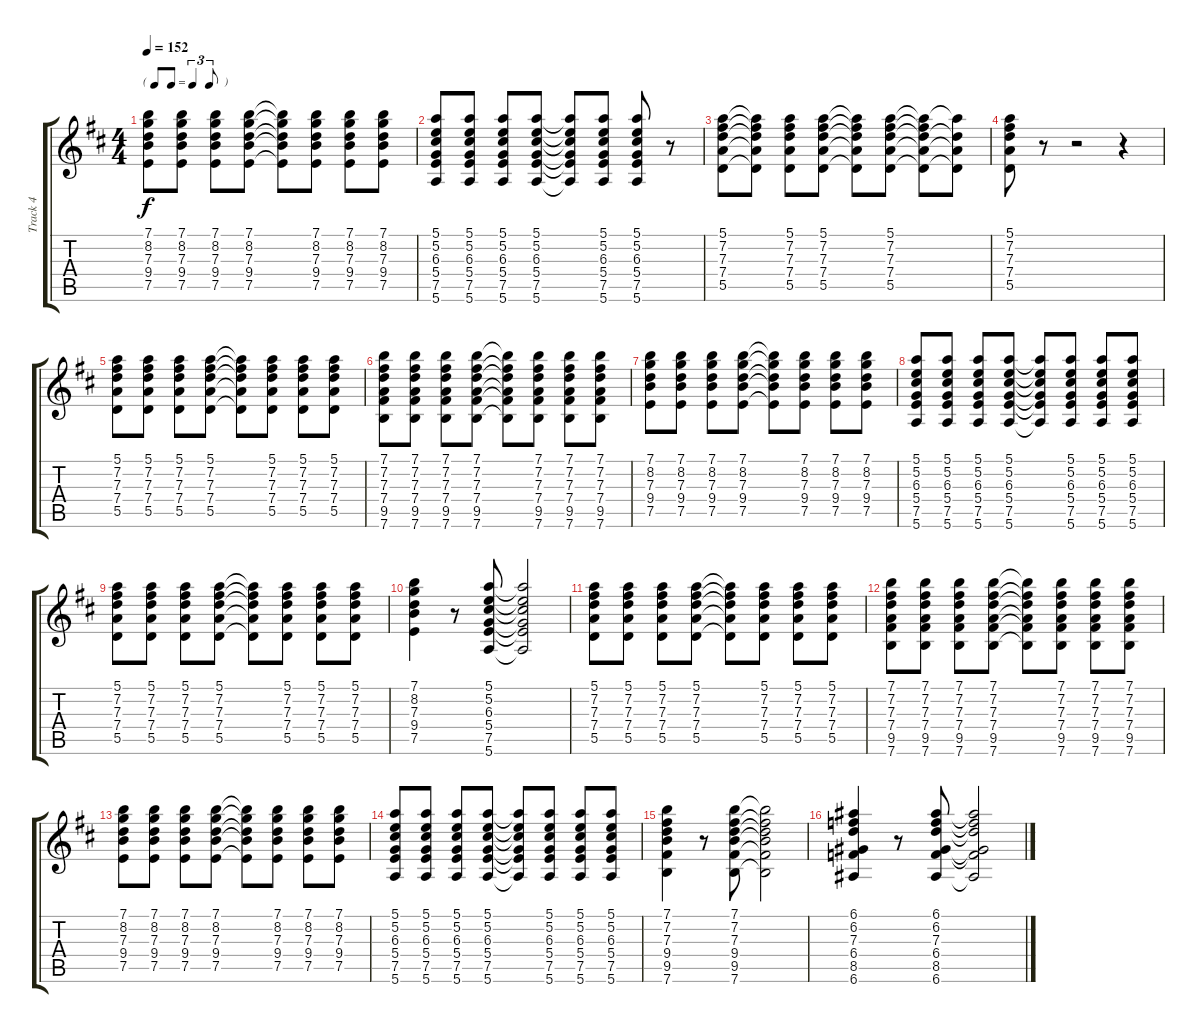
\track ("Track 4" "Track 4") {instrument electricguitarjazz}
\staff {score tabs}
\tuning (E4 B3 G3 D3 A2 E2) {hide}
\ts (4 4)
\tf triplet8th
\tempo 152
\clef g2
\ks d
(7.1 8.2 7.3 9.4 7.5).8{dy f} (7.1 8.2 7.3 9.4 7.5).8 (7.1 8.2 7.3 9.4 7.5).8 (7.1 8.2 7.3 9.4 7.5).8 (7.1{t} 8.2{t} 7.3{t} 9.4{t} 7.5{t}).8 (7.1 8.2 7.3 9.4 7.5).8 (7.1 8.2 7.3 9.4 7.5).8 (7.1 8.2 7.3 9.4 7.5).8 |
(5.1 5.2 6.3 5.4 7.5 5.6).8 (5.1 5.2 6.3 5.4 7.5 5.6).8 (5.1 5.2 6.3 5.4 7.5 5.6).8 (5.1 5.2 6.3 5.4 7.5 5.6).8 (5.1{t} 5.2{t} 6.3{t} 5.4{t} 7.5{t} 5.6{t}).8 (5.1 5.2 6.3 5.4 7.5 5.6).8 (5.1 5.2 6.3 5.4 7.5 5.6).8 r.8 |
(5.1 7.2 7.3 7.4 5.5).8 (5.1{t} 7.2{t} 7.3{t} 7.4{t} 5.5{t}).8 (5.1 7.2 7.3 7.4 5.5).8 (5.1 7.2 7.3 7.4 5.5).8 (5.1{t} 7.2{t} 7.3{t} 7.4{t} 5.5{t}).8 (5.1 7.2 7.3 7.4 5.5).8 (5.1{t} 7.2{t} 7.3{t} 7.4{t} 5.5{t}).8 (5.1{t} 7.3{t} 7.4{t} 5.5{t}).8 |
(5.1 7.2 7.3 7.4 5.5).8 r.8 r.2 r.4 |
(5.1 7.2 7.3 7.4 5.5).8 (5.1 7.2 7.3 7.4 5.5).8 (5.1 7.2 7.3 7.4 5.5).8 (5.1 7.2 7.3 7.4 5.5).8 (5.1{t} 7.2{t} 7.3{t} 7.4{t} 5.5{t}).8 (5.1 7.2 7.3 7.4 5.5).8 (5.1 7.2 7.3 7.4 5.5).8 (5.1 7.2 7.3 7.4 5.5).8 |
(7.1 7.2 7.3 7.4 9.5 7.6).8 (7.1 7.2 7.3 7.4 9.5 7.6).8 (7.1 7.2 7.3 7.4 9.5 7.6).8 (7.1 7.2 7.3 7.4 9.5 7.6).8 (7.1{t} 7.2{t} 7.3{t} 7.4{t} 9.5{t} 7.6{t}).8 (7.1 7.2 7.3 7.4 9.5 7.6).8 (7.1 7.2 7.3 7.4 9.5 7.6).8 (7.1 7.2 7.3 7.4 9.5 7.6).8 |
(7.1 8.2 7.3 9.4 7.5).8 (7.1 8.2 7.3 9.4 7.5).8 (7.1 8.2 7.3 9.4 7.5).8 (7.1 8.2 7.3 9.4 7.5).8 (7.1{t} 8.2{t} 7.3{t} 9.4{t} 7.5{t}).8 (7.1 8.2 7.3 9.4 7.5).8 (7.1 8.2 7.3 9.4 7.5).8 (7.1 8.2 7.3 9.4 7.5).8 |
(5.1 5.2 6.3 5.4 7.5 5.6).8 (5.1 5.2 6.3 5.4 7.5 5.6).8 (5.1 5.2 6.3 5.4 7.5 5.6).8 (5.1 5.2 6.3 5.4 7.5 5.6).8 (5.1{t} 5.2{t} 6.3{t} 5.4{t} 7.5{t} 5.6{t}).8 (5.1 5.2 6.3 5.4 7.5 5.6).8 (5.1 5.2 6.3 5.4 7.5 5.6).8 (5.1 5.2 6.3 5.4 7.5 5.6).8 |
(5.1 7.2 7.3 7.4 5.5).8 (5.1 7.2 7.3 7.4 5.5).8 (5.1 7.2 7.3 7.4 5.5).8 (5.1 7.2 7.3 7.4 5.5).8 (5.1{t} 7.2{t} 7.3{t} 7.4{t} 5.5{t}).8 (5.1 7.2 7.3 7.4 5.5).8 (5.1 7.2 7.3 7.4 5.5).8 (5.1 7.2 7.3 7.4 5.5).8 |
(7.1 8.2 7.3 9.4 7.5).4 r.8 (5.1 5.2 6.3 5.4 7.5 5.6).8 (5.1{t} 5.2{t} 6.3{t} 5.4{t} 7.5{t} 5.6{t}).2 |
(5.1 7.2 7.3 7.4 5.5).8 (5.1 7.2 7.3 7.4 5.5).8 (5.1 7.2 7.3 7.4 5.5).8 (5.1 7.2 7.3 7.4 5.5).8 (5.1{t} 7.2{t} 7.3{t} 7.4{t} 5.5{t}).8 (5.1 7.2 7.3 7.4 5.5).8 (5.1 7.2 7.3 7.4 5.5).8 (5.1 7.2 7.3 7.4 5.5).8 |
(7.1 7.2 7.3 7.4 9.5 7.6).8 (7.1 7.2 7.3 7.4 9.5 7.6).8 (7.1 7.2 7.3 7.4 9.5 7.6).8 (7.1 7.2 7.3 7.4 9.5 7.6).8 (7.1{t} 7.2{t} 7.3{t} 7.4{t} 9.5{t} 7.6{t}).8 (7.1 7.2 7.3 7.4 9.5 7.6).8 (7.1 7.2 7.3 7.4 9.5 7.6).8 (7.1 7.2 7.3 7.4 9.5 7.6).8 |
(7.1 8.2 7.3 9.4 7.5).8 (7.1 8.2 7.3 9.4 7.5).8 (7.1 8.2 7.3 9.4 7.5).8 (7.1 8.2 7.3 9.4 7.5).8 (7.1{t} 8.2{t} 7.3{t} 9.4{t} 7.5{t}).8 (7.1 8.2 7.3 9.4 7.5).8 (7.1 8.2 7.3 9.4 7.5).8 (7.1 8.2 7.3 9.4 7.5).8 |
(5.1 5.2 6.3 5.4 7.5 5.6).8 (5.1 5.2 6.3 5.4 7.5 5.6).8 (5.1 5.2 6.3 5.4 7.5 5.6).8 (5.1 5.2 6.3 5.4 7.5 5.6).8 (5.1{t} 5.2{t} 6.3{t} 5.4{t} 7.5{t} 5.6{t}).8 (5.1 5.2 6.3 5.4 7.5 5.6).8 (5.1 5.2 6.3 5.4 7.5 5.6).8 (5.1 5.2 6.3 5.4 7.5 5.6).8 |
(7.1 7.2 7.3 9.4 9.5 7.6).4 r.8 (7.1 7.2 7.3 9.4 9.5 7.6).8 (7.1{t} 7.2{t} 7.3{t} 9.4{t} 9.5{t} 7.6{t}).2 |
(6.1 6.2 7.3 6.4 8.5 6.6).4 r.8 (6.1 6.2 7.3 6.4 8.5 6.6).8 (6.1{t} 6.2{t} 7.3{t} 6.4{t} 8.5{t} 6.6{t}).2
